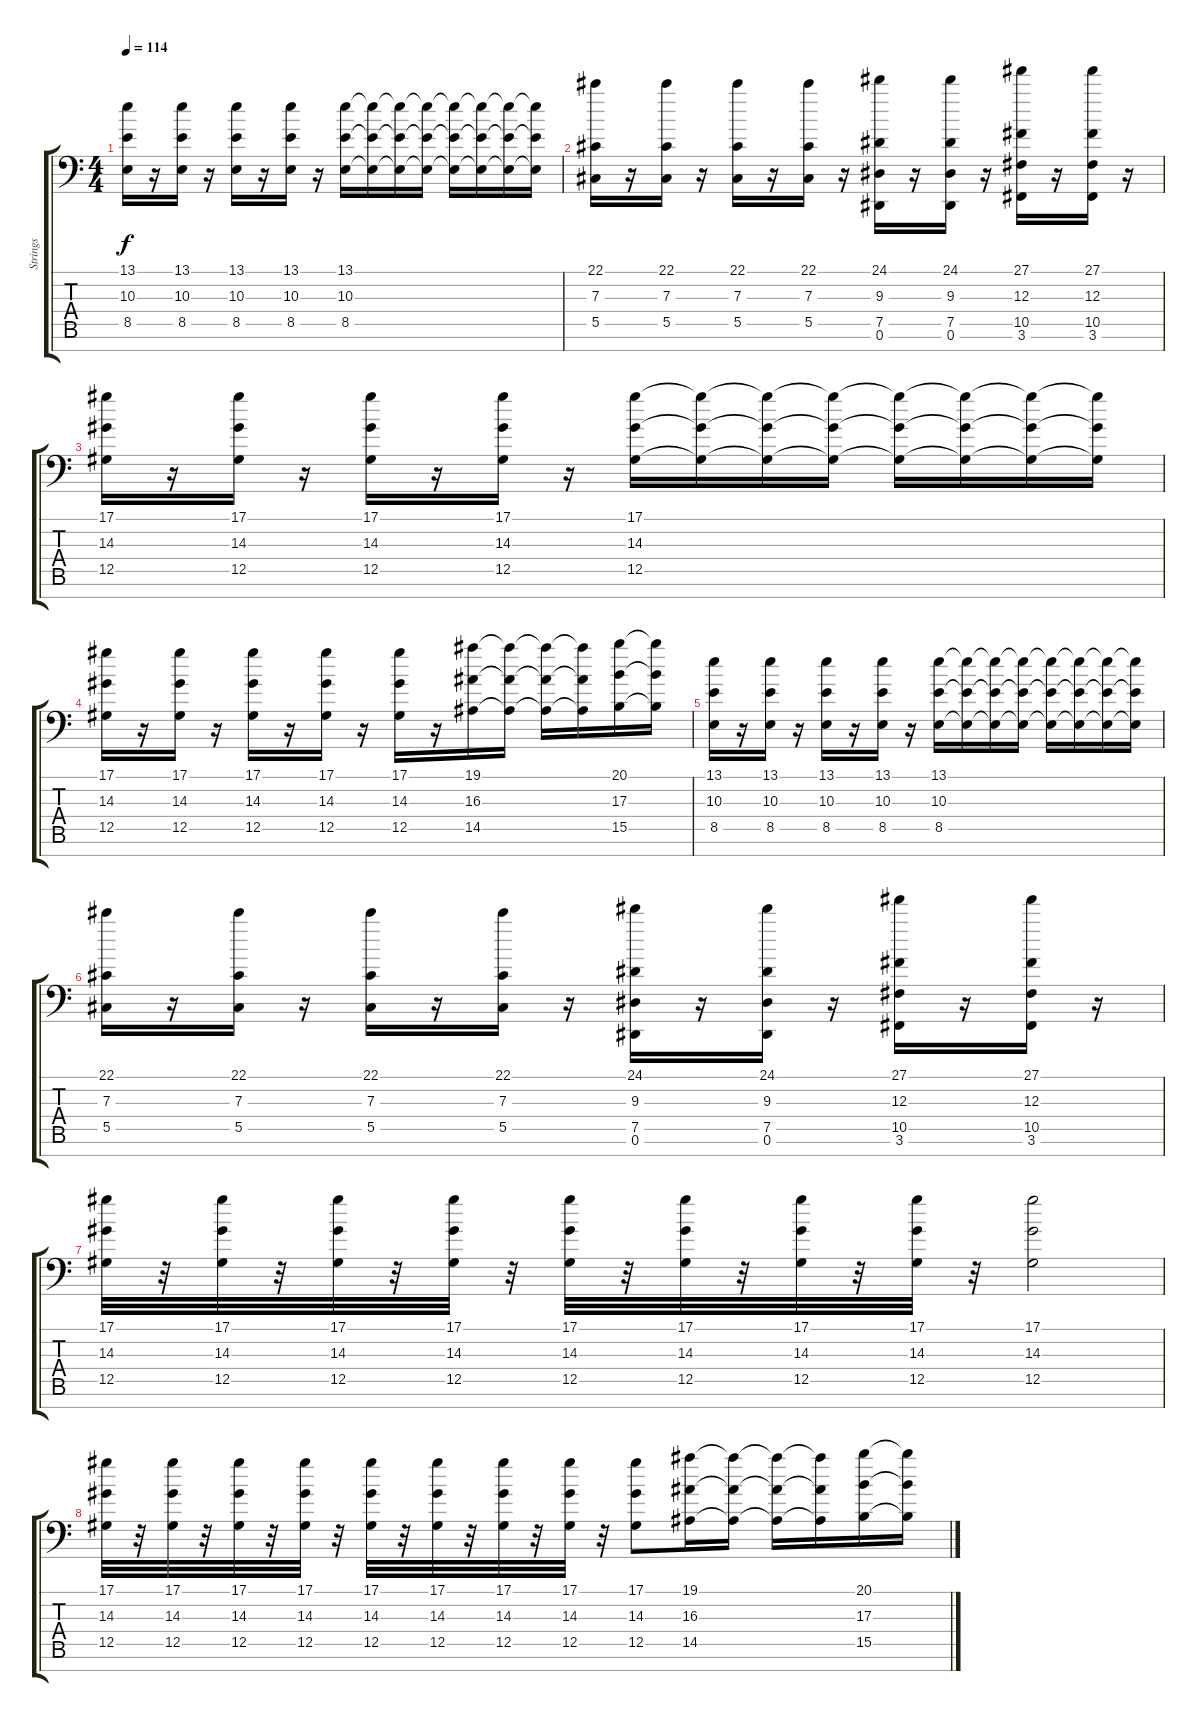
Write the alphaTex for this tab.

\track ("Strings" "Strings") {instrument stringensemble2}
\staff {score tabs}
\tuning (Eb4 Bb3 Gb3 Db3 Ab2 Eb2 Bb1) {hide}
\ts (4 4)
\tempo 114
\clef f4
\ks c
(13.1 10.3 8.5).16{dy f} r.16 (13.1 10.3 8.5).16 r.16 (13.1 10.3 8.5).16 r.16 (13.1 10.3 8.5).16 r.16 (13.1 10.3 8.5).16 (13.1{t} 10.3{t} 8.5{t}).16 (13.1{t} 10.3{t} 8.5{t}).16 (13.1{t} 10.3{t} 8.5{t}).16 (13.1{t} 10.3{t} 8.5{t}).16 (13.1{t} 10.3{t} 8.5{t}).16 (13.1{t} 10.3{t} 8.5{t}).16 (13.1{t} 10.3{t} 8.5{t}).16 |
(22.1 7.3 5.5).16 r.16 (22.1 7.3 5.5).16 r.16 (22.1 7.3 5.5).16 r.16 (22.1 7.3 5.5).16 r.16 (24.1 9.3 7.5 0.6).16 r.16 (24.1 9.3 7.5 0.6).16 r.16 (27.1 12.3 10.5 3.6).16 r.16 (27.1 12.3 10.5 3.6).16 r.16 |
(17.1 14.3 12.5).16 r.16 (17.1 14.3 12.5).16 r.16 (17.1 14.3 12.5).16 r.16 (17.1 14.3 12.5).16 r.16 (17.1 14.3 12.5).16 (17.1{t} 14.3{t} 12.5{t}).16 (17.1{t} 14.3{t} 12.5{t}).16 (17.1{t} 14.3{t} 12.5{t}).16 (17.1{t} 14.3{t} 12.5{t}).16 (17.1{t} 14.3{t} 12.5{t}).16 (17.1{t} 14.3{t} 12.5{t}).16 (17.1{t} 14.3{t} 12.5{t}).16 |
(17.1 14.3 12.5).16 r.16 (17.1 14.3 12.5).16 r.16 (17.1 14.3 12.5).16 r.16 (17.1 14.3 12.5).16 r.16 (17.1 14.3 12.5).16 r.16 (19.1 16.3 14.5).16 (19.1{t} 16.3{t} 14.5{t}).16 (19.1{t} 16.3{t} 14.5{t}).16 (19.1{t} 16.3{t} 14.5{t}).16 (20.1 17.3 15.5).16 (20.1{t} 17.3{t} 15.5{t}).16 |
(13.1 10.3 8.5).16 r.16 (13.1 10.3 8.5).16 r.16 (13.1 10.3 8.5).16 r.16 (13.1 10.3 8.5).16 r.16 (13.1 10.3 8.5).16 (13.1{t} 10.3{t} 8.5{t}).16 (13.1{t} 10.3{t} 8.5{t}).16 (13.1{t} 10.3{t} 8.5{t}).16 (13.1{t} 10.3{t} 8.5{t}).16 (13.1{t} 10.3{t} 8.5{t}).16 (13.1{t} 10.3{t} 8.5{t}).16 (13.1{t} 10.3{t} 8.5{t}).16 |
(22.1 7.3 5.5).16 r.16 (22.1 7.3 5.5).16 r.16 (22.1 7.3 5.5).16 r.16 (22.1 7.3 5.5).16 r.16 (24.1 9.3 7.5 0.6).16 r.16 (24.1 9.3 7.5 0.6).16 r.16 (27.1 12.3 10.5 3.6).16 r.16 (27.1 12.3 10.5 3.6).16 r.16 |
(17.1 14.3 12.5).32 r.32 (17.1 14.3 12.5).32 r.32 (17.1 14.3 12.5).32 r.32 (17.1 14.3 12.5).32 r.32 (17.1 14.3 12.5).32 r.32 (17.1 14.3 12.5).32 r.32 (17.1 14.3 12.5).32 r.32 (17.1 14.3 12.5).32 r.32 (17.1 14.3 12.5).2 |
(17.1 14.3 12.5).32 r.32 (17.1 14.3 12.5).32 r.32 (17.1 14.3 12.5).32 r.32 (17.1 14.3 12.5).32 r.32 (17.1 14.3 12.5).32 r.32 (17.1 14.3 12.5).32 r.32 (17.1 14.3 12.5).32 r.32 (17.1 14.3 12.5).32 r.32 (17.1 14.3 12.5).8 (19.1 16.3 14.5).16 (19.1{t} 16.3{t} 14.5{t}).16 (19.1{t} 16.3{t} 14.5{t}).16 (19.1{t} 16.3{t} 14.5{t}).16 (20.1 17.3 15.5).16 (20.1{t} 17.3{t} 15.5{t}).16
